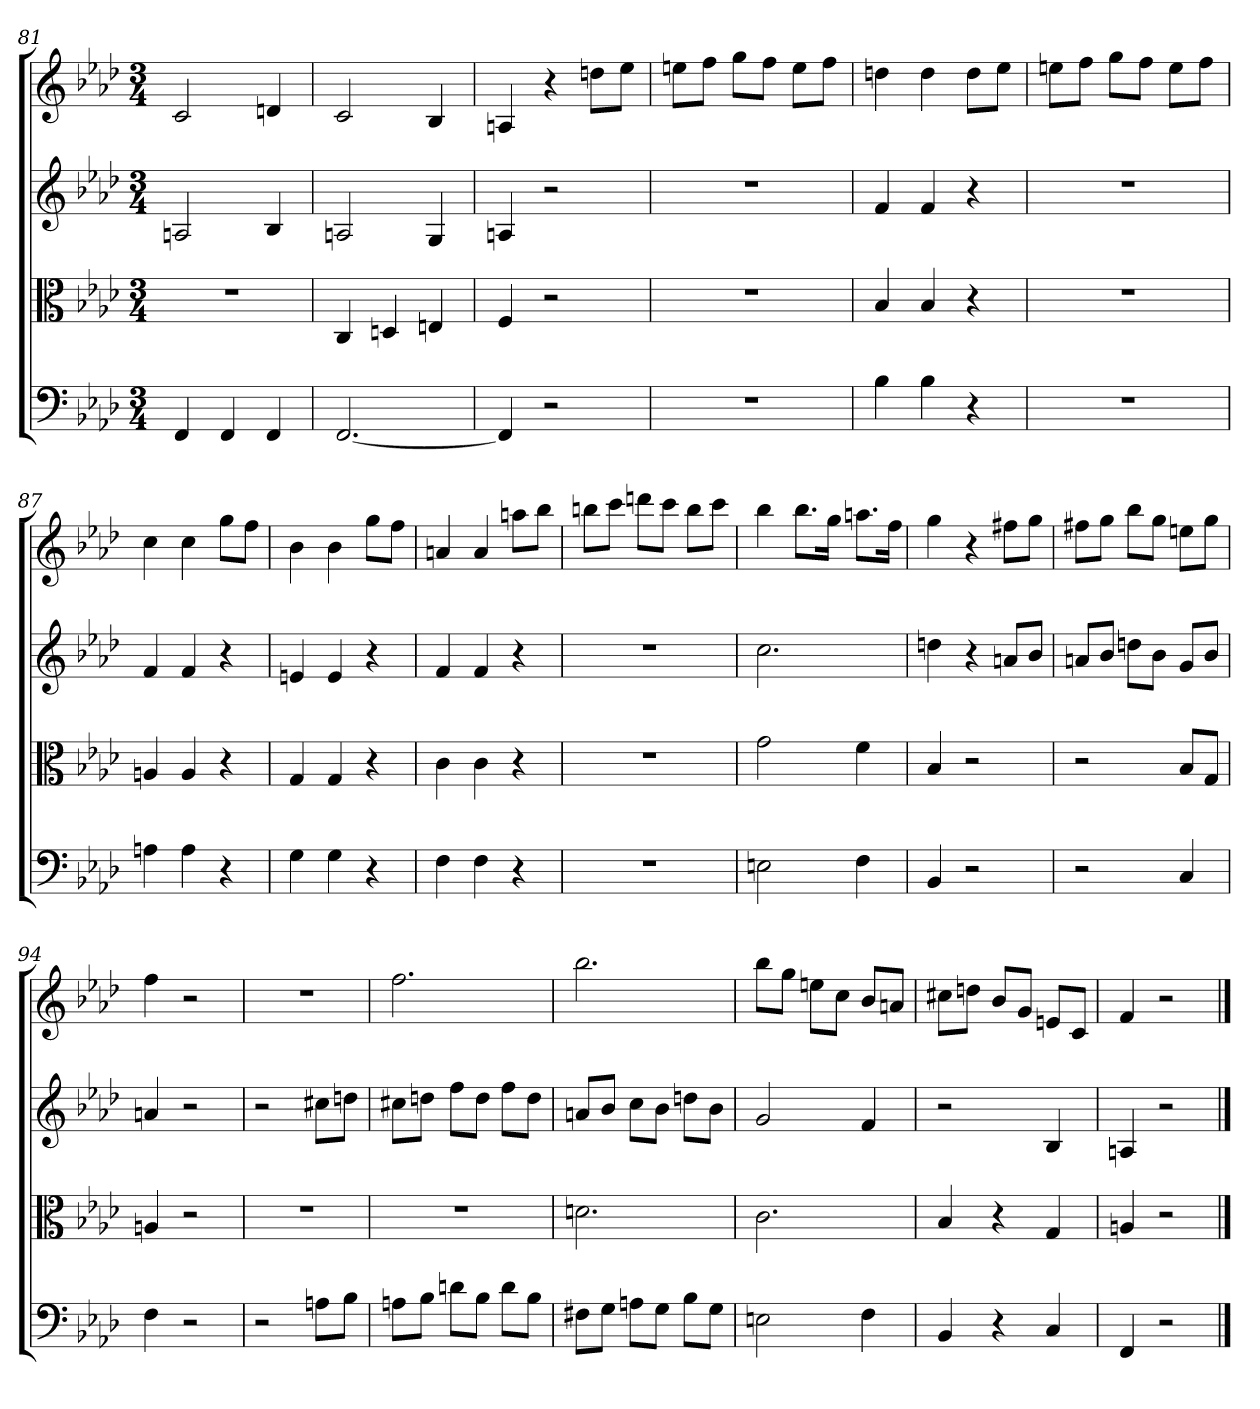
**kern	**kern	**kern	**kern
*part4	*part3	*part2	*part1
*staff4	*staff3	*staff2	*staff1
*clefF4	*clefC3	*	*
*k[b-e-a-d-]	*k[b-e-a-d-]	*k[b-e-a-d-]	*k[b-e-a-d-]
*f:	*f:	*f:	*f:
*M3/4	*M3/4	*M3/4	*M3/4
=81	=81	=81	=81
4FF	2.r	2An	2c
4FF	.	.	.
4FF	.	4B-	4dn
=82	=82	=82	=82
[2.FF	4C	2An	2c
.	4Dn	.	.
.	4En	4G	4B-
=83	=83	=83	=83
4FF]	4F	4An	4An
2r	2r	2r	4r
.	.	.	8ddnL
.	.	.	8ee-J
=84	=84	=84	=84
2.r	2.r	2.r	8eenL
.	.	.	8ffJ
.	.	.	8ggL
.	.	.	8ffJ
.	.	.	8eeL
.	.	.	8ffJ
=85	=85	=85	=85
4B-	4B-	4f	4ddn
4B-	4B-	4f	4dd
4r	4r	4r	8ddL
.	.	.	8ee-J
=86	=86	=86	=86
2.r	2.r	2.r	8eenL
.	.	.	8ffJ
.	.	.	8ggL
.	.	.	8ffJ
.	.	.	8eeL
.	.	.	8ffJ
=87	=87	=87	=87
4An	4An	4f	4cc
4A	4A	4f	4cc
4r	4r	4r	8ggL
.	.	.	8ffJ
=88	=88	=88	=88
4G	4G	4en	4b-
4G	4G	4e	4b-
4r	4r	4r	8ggL
.	.	.	8ffJ
=89	=89	=89	=89
4F	4c	4f	4an
4F	4c	4f	4a
4r	4r	4r	8aanL
.	.	.	8bb-J
=90	=90	=90	=90
2.r	2.r	2.r	8bbnL
.	.	.	8cccJ
.	.	.	8dddnL
.	.	.	8cccJ
.	.	.	8bbL
.	.	.	8cccJ
=91	=91	=91	=91
2En	2g	2.cc	4bb-
.	.	.	8.bb-L
.	.	.	16ggJk
4F	4f	.	8.aanL
.	.	.	16ffJk
=92	=92	=92	=92
4BB-	4B-	4ddn	4gg
2r	2r	4r	4r
.	.	8anL	8ff#XL
.	.	8b-J	8ggJ
=93	=93	=93	=93
2r	2r	8anL	8ff#XL
.	.	8b-J	8ggJ
.	.	8ddnL	8bb-L
.	.	8b-J	8ggJ
4C	8B-/L	8gL	8eenL
.	8G/J	8b-J	8ggJ
=94	=94	=94	=94
4F	4An	4an	4ff
2r	2r	2r	2r
=95	=95	=95	=95
2r	2.r	2r	2.r
8An\L	.	8cc#XL	.
8B-\J	.	8ddnJ	.
=96	=96	=96	=96
8An\L	2.r	8cc#XL	2.ff
8B-\J	.	8ddnJ	.
8dn\L	.	8ffL	.
8B-\J	.	8ddJ	.
8d\L	.	8ffL	.
8B-\J	.	8ddJ	.
=97	=97	=97	=97
8F#X\L	2.dn	8anL	2.bb-
8G\J	.	8b-J	.
8An\L	.	8ccL	.
8G\J	.	8b-J	.
8B-\L	.	8ddnL	.
8G\J	.	8b-J	.
=98	=98	=98	=98
2En	2.c	2g	8bb-L
.	.	.	8ggJ
.	.	.	8eenL
.	.	.	8ccJ
4F	.	4f	8b-L
.	.	.	8anJ
=99	=99	=99	=99
4BB-	4B-	2r	8cc#XL
.	.	.	8ddnJ
4r	4r	.	8b-L
.	.	.	8gJ
4C	4G	4B-	8enL
.	.	.	8cJ
=100	=100	=100	=100
4FF	4An	4An	4f
2r	2r	2r	2r
==	==	==	==
*-	*-	*-	*-
